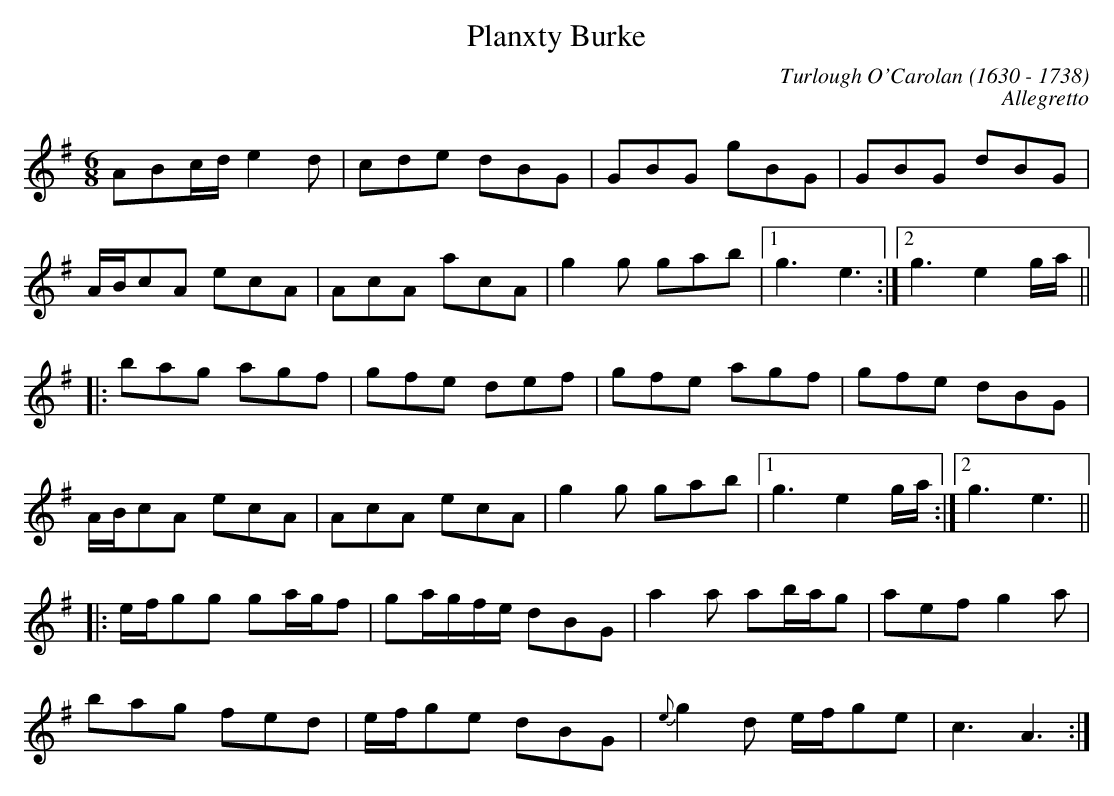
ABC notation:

X:1occ
T:Planxty Burke
C:Turlough O'Carolan (1630 - 1738)
C:Allegretto
M:6/8
L:1/8
K:G
ABc/2d/2 e2d|cde dBG|GBG gBG|GBG dBG|
A/2B/2cA ecA|AcA acA|g2g gab|[1g3e3:|[2g3e2g/2a/2||
|:bag agf|gfe def|gfe agf|gfe dBG|
A/2B/2cA ecA|AcA ecA|g2g gab|[1g3e2g/2a/2:|[2g3e3||
|:e/2f/2gg ga/2g/2f|ga/2g/2f/2e/2 dBG|a2a ab/2a/2g|aef g2a|
bag fed|e/2f/2ge dBG|{e}g2d e/2f/2ge|c3A3:|
